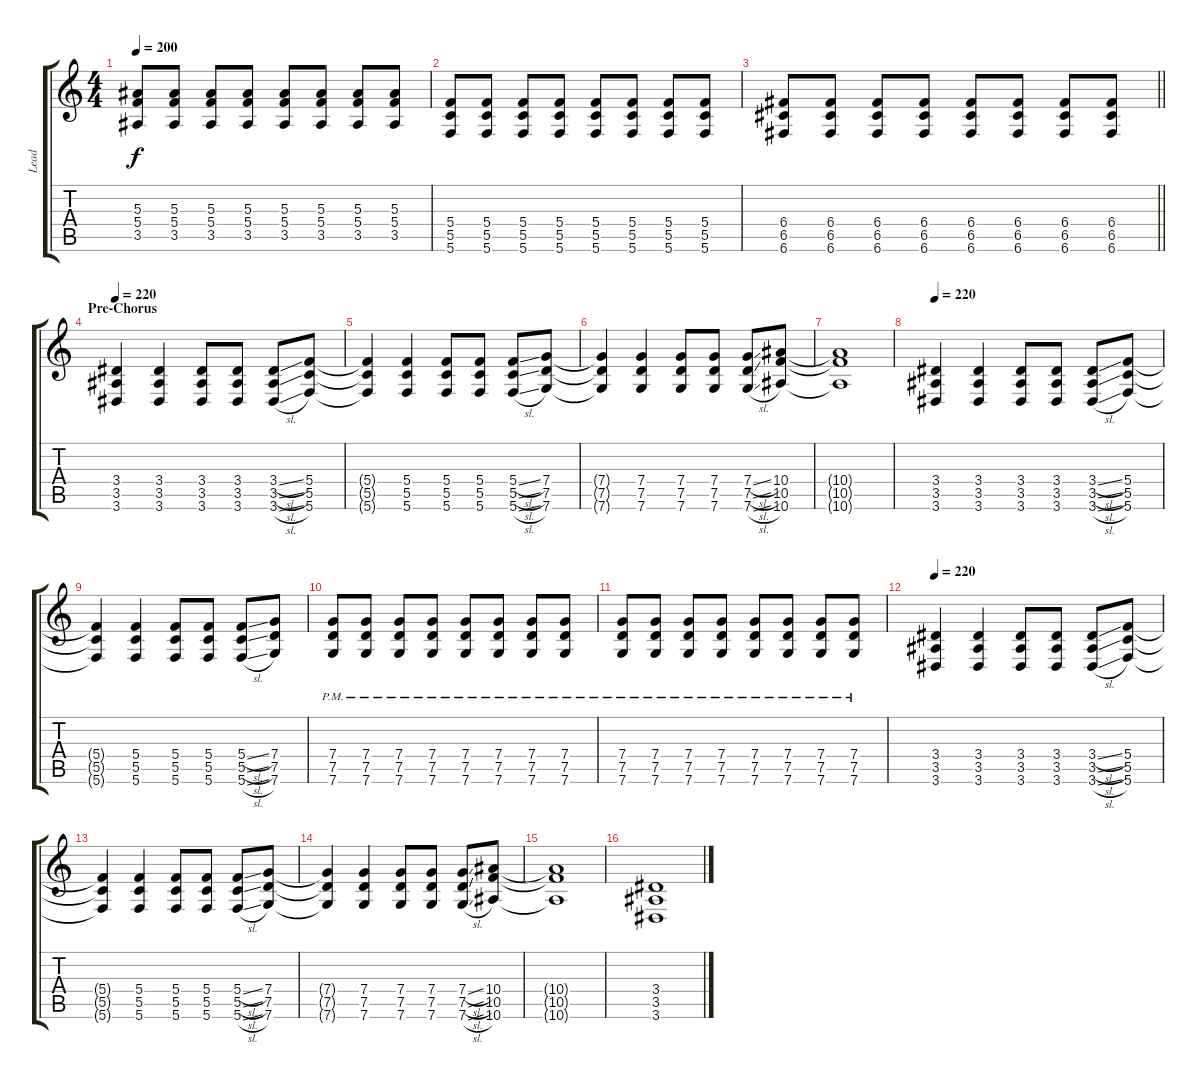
\track ("Lead" "Lead") {instrument distortionguitar}
\staff {score tabs}
\tuning (D4 A3 F3 C3 G2 C2) {hide}
\ts (4 4)
\tempo 200
\clef g2
\ks c
(5.3 5.4 3.5).8{dy f} (5.3 5.4 3.5).8 (5.3 5.4 3.5).8 (5.3 5.4 3.5).8 (5.3 5.4 3.5).8 (5.3 5.4 3.5).8 (5.3 5.4 3.5).8 (5.3 5.4 3.5).8 |
(5.4 5.5 5.6).8 (5.4 5.5 5.6).8 (5.4 5.5 5.6).8 (5.4 5.5 5.6).8 (5.4 5.5 5.6).8 (5.4 5.5 5.6).8 (5.4 5.5 5.6).8 (5.4 5.5 5.6).8 |
\barLineRight lightlight
(6.4 6.5 6.6).8 (6.4 6.5 6.6).8 (6.4 6.5 6.6).8 (6.4 6.5 6.6).8 (6.4 6.5 6.6).8 (6.4 6.5 6.6).8 (6.4 6.5 6.6).8 (6.4 6.5 6.6).8 |
\section ("" "Pre-Chorus")
\tempo 220
(3.4 3.5 3.6).4 (3.4 3.5 3.6).4 (3.4 3.5 3.6).8 (3.4 3.5 3.6).8 (3.4{sl} 3.5{sl} 3.6{sl}).8 (5.4 5.5 5.6).8 |
(5.4{t} 5.5{t} 5.6{t}).4 (5.4 5.5 5.6).4 (5.4 5.5 5.6).8 (5.4 5.5 5.6).8 (5.4{sl} 5.5{sl} 5.6{sl}).8 (7.4 7.5 7.6).8 |
(7.4{t} 7.5{t} 7.6{t}).4 (7.4 7.5 7.6).4 (7.4 7.5 7.6).8 (7.4 7.5 7.6).8 (7.4{sl} 7.5{sl} 7.6{sl}).8 (10.4 10.5 10.6).8 |
(10.4{t} 10.5{t} 10.6{t}).1 |
\tempo 220
(3.4 3.5 3.6).4 (3.4 3.5 3.6).4 (3.4 3.5 3.6).8 (3.4 3.5 3.6).8 (3.4{sl} 3.5{sl} 3.6{sl}).8 (5.4 5.5 5.6).8 |
(5.4{t} 5.5{t} 5.6{t}).4 (5.4 5.5 5.6).4 (5.4 5.5 5.6).8 (5.4 5.5 5.6).8 (5.4{sl} 5.5{sl} 5.6{sl}).8 (7.4 7.5 7.6).8 |
(7.4{pm} 7.5{pm} 7.6{pm}).8 (7.4{pm} 7.5{pm} 7.6{pm}).8 (7.4{pm} 7.5{pm} 7.6{pm}).8 (7.4{pm} 7.5{pm} 7.6{pm}).8 (7.4{pm} 7.5{pm} 7.6{pm}).8 (7.4{pm} 7.5{pm} 7.6{pm}).8 (7.4{pm} 7.5{pm} 7.6{pm}).8 (7.4{pm} 7.5{pm} 7.6{pm}).8 |
(7.4{pm} 7.5{pm} 7.6{pm}).8 (7.4{pm} 7.5{pm} 7.6{pm}).8 (7.4{pm} 7.5{pm} 7.6{pm}).8 (7.4{pm} 7.5{pm} 7.6{pm}).8 (7.4{pm} 7.5{pm} 7.6{pm}).8 (7.4{pm} 7.5{pm} 7.6{pm}).8 (7.4{pm} 7.5{pm} 7.6{pm}).8 (7.4{pm} 7.5{pm} 7.6{pm}).8 |
\tempo 220
(3.4 3.5 3.6).4 (3.4 3.5 3.6).4 (3.4 3.5 3.6).8 (3.4 3.5 3.6).8 (3.4{sl} 3.5{sl} 3.6{sl}).8 (5.4 5.5 5.6).8 |
(5.4{t} 5.5{t} 5.6{t}).4 (5.4 5.5 5.6).4 (5.4 5.5 5.6).8 (5.4 5.5 5.6).8 (5.4{sl} 5.5{sl} 5.6{sl}).8 (7.4 7.5 7.6).8 |
(7.4{t} 7.5{t} 7.6{t}).4 (7.4 7.5 7.6).4 (7.4 7.5 7.6).8 (7.4 7.5 7.6).8 (7.4{sl} 7.5{sl} 7.6{sl}).8 (10.4 10.5 10.6).8 |
(10.4{t} 10.5{t} 10.6{t}).1 |
(3.4 3.5 3.6).1
